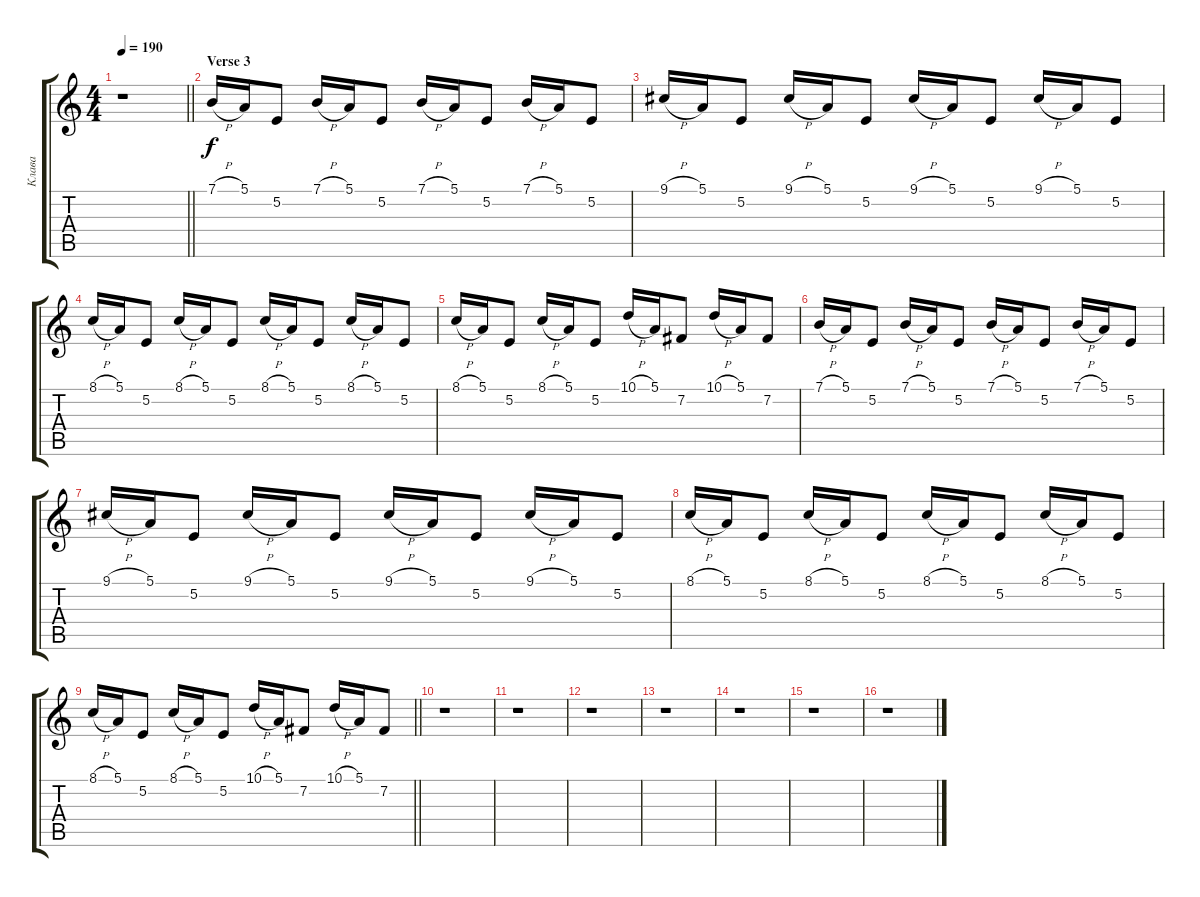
\track ("Клава" "Клава") {instrument electricpiano2}
\staff {score tabs}
\tuning (E4 B3 G3 D3 A2 E2) {hide}
\ts (4 4)
\tempo 190
\clef g2
\barLineRight lightlight
\ks c
r.1{dy f} |
\section ("" "Verse 3")
7.1{h}.16 5.1.16 5.2.8 7.1{h}.16 5.1.16 5.2.8 7.1{h}.16 5.1.16 5.2.8 7.1{h}.16 5.1.16 5.2.8 |
9.1{h}.16 5.1.16 5.2.8 9.1{h}.16 5.1.16 5.2.8 9.1{h}.16 5.1.16 5.2.8 9.1{h}.16 5.1.16 5.2.8 |
8.1{h}.16 5.1.16 5.2.8 8.1{h}.16 5.1.16 5.2.8 8.1{h}.16 5.1.16 5.2.8 8.1{h}.16 5.1.16 5.2.8 |
8.1{h}.16 5.1.16 5.2.8 8.1{h}.16 5.1.16 5.2.8 10.1{h}.16 5.1.16 7.2.8 10.1{h}.16 5.1.16 7.2.8 |
7.1{h}.16 5.1.16 5.2.8 7.1{h}.16 5.1.16 5.2.8 7.1{h}.16 5.1.16 5.2.8 7.1{h}.16 5.1.16 5.2.8 |
9.1{h}.16 5.1.16 5.2.8 9.1{h}.16 5.1.16 5.2.8 9.1{h}.16 5.1.16 5.2.8 9.1{h}.16 5.1.16 5.2.8 |
8.1{h}.16 5.1.16 5.2.8 8.1{h}.16 5.1.16 5.2.8 8.1{h}.16 5.1.16 5.2.8 8.1{h}.16 5.1.16 5.2.8 |
\barLineRight lightlight
8.1{h}.16 5.1.16 5.2.8 8.1{h}.16 5.1.16 5.2.8 10.1{h}.16 5.1.16 7.2.8 10.1{h}.16 5.1.16 7.2.8 |
r.1 |
r.1 |
r.1 |
r.1 |
r.1 |
r.1 |
r.1
